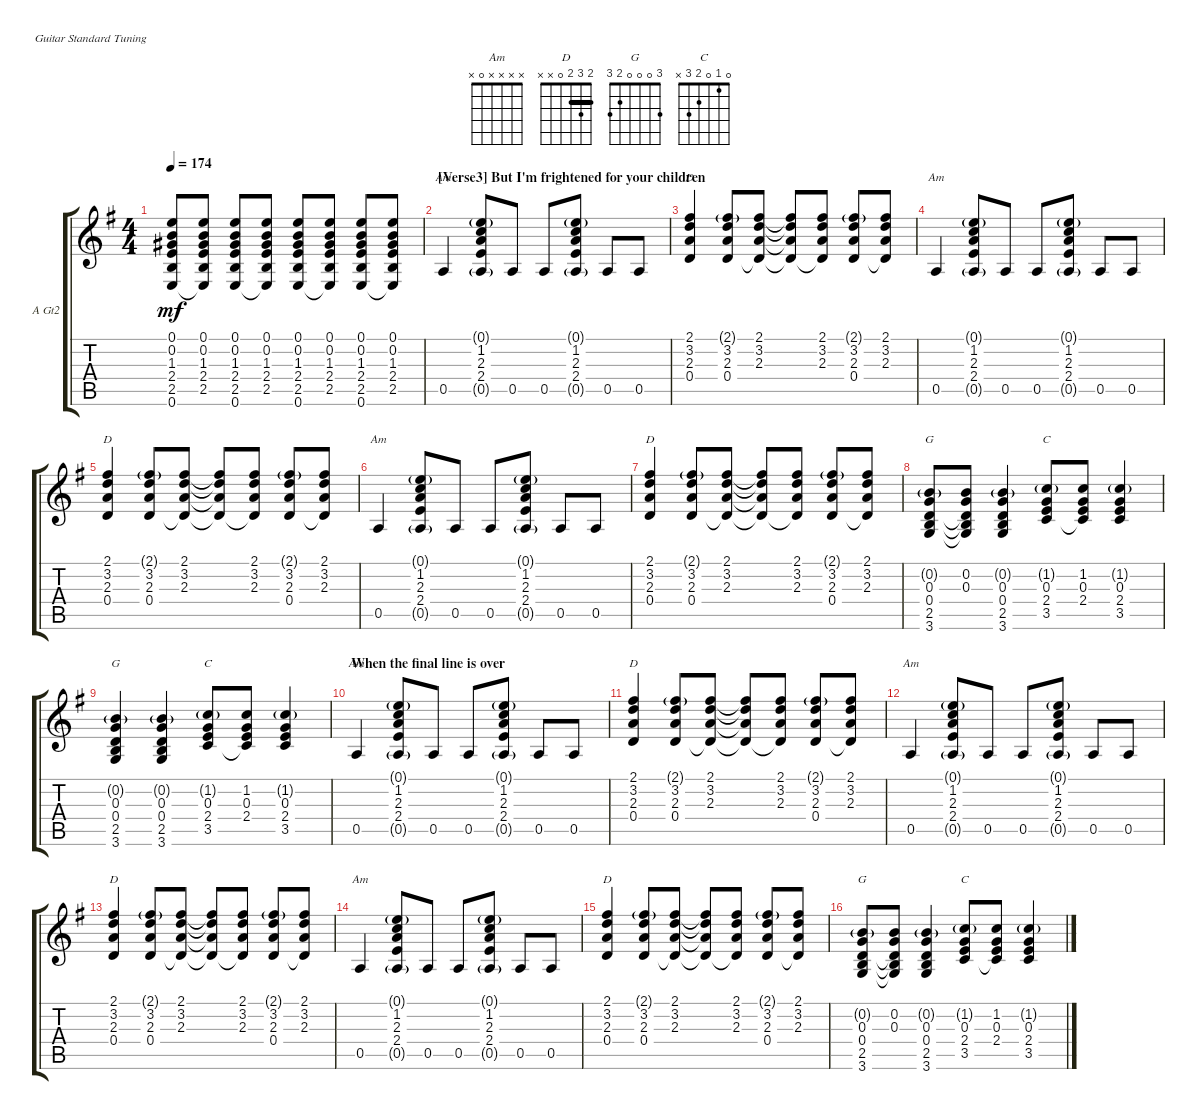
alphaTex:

\bracketExtendMode groupsimilarinstruments
\firstSystemTrackNameOrientation horizontal
\otherSystemsTrackNameOrientation horizontal
\track ("Acoustic Guitar 2" "A Gt2") {instrument electricguitarclean}
\staff {score tabs}
\tuning (E4 B3 G3 D3 A2 E2)
\chord ("Am" x x x x 0 x)
\chord ("D" 2 3 2 0 x x) {barre 2}
\chord ("G" 3 0 0 0 2 3)
\chord ("C" 0 1 0 2 3 x)
\ts (4 4)
\tempo 174
\clef g2
\ks eminor
(0.6 2.5 2.4 1.3 0.2 0.1).8{dy mf} (0.6{t} 2.5 2.4 1.3 0.2 0.1).8 (0.6 2.5 2.4 1.3 0.2 0.1).8 (0.6{t} 2.5 2.4 1.3 0.2 0.1).8 (0.6 2.5 2.4 1.3 0.2 0.1).8 (0.6{t} 2.5 2.4 1.3 0.2 0.1).8 (0.6 2.5 2.4 1.3 0.2 0.1).8 (0.6{t} 2.5 2.4 1.3 0.2 0.1).8 |
\section ("" "[Verse3] But I'm frightened for your children")
0.5.4{ch "Am"} (2.4 2.3 1.2 0.5{g} 0.1{g}).8 0.5.8 0.5.8 (2.4 2.3 1.2 0.5{g} 0.1{g}).8 0.5.8 0.5.8 |
(2.3 3.2 2.1 0.4).4{ch "D"} (2.3 3.2 2.1{g} 0.4).8 (2.3 3.2 2.1 0.4{t}).8 (2.3{t} 3.2{t} 2.1{t} 0.4{t}).8 (2.3 3.2 2.1 0.4{t}).8 (2.3 3.2 2.1{g} 0.4).8 (2.3 3.2 2.1 0.4{t}).8 |
0.5.4{ch "Am"} (2.4 2.3 1.2 0.5{g} 0.1{g}).8 0.5.8 0.5.8 (2.4 2.3 1.2 0.5{g} 0.1{g}).8 0.5.8 0.5.8 |
(2.3 3.2 2.1 0.4).4{ch "D"} (2.3 3.2 2.1{g} 0.4).8 (2.3 3.2 2.1 0.4{t}).8 (2.3{t} 3.2{t} 2.1{t} 0.4{t}).8 (2.3 3.2 2.1 0.4{t}).8 (2.3 3.2 2.1{g} 0.4).8 (2.3 3.2 2.1 0.4{t}).8 |
0.5.4{ch "Am"} (2.4 2.3 1.2 0.5{g} 0.1{g}).8 0.5.8 0.5.8 (2.4 2.3 1.2 0.5{g} 0.1{g}).8 0.5.8 0.5.8 |
(2.3 3.2 2.1 0.4).4{ch "D"} (2.3 3.2 2.1{g} 0.4).8 (2.3 3.2 2.1 0.4{t}).8 (2.3{t} 3.2{t} 2.1{t} 0.4{t}).8 (2.3 3.2 2.1 0.4{t}).8 (2.3 3.2 2.1{g} 0.4).8 (2.3 3.2 2.1 0.4{t}).8 |
(3.6 2.5 0.4 0.3 0.2{g}).8{ch "G"} (3.6{t} 2.5{t} 0.3 0.2 0.4{t}).8 (3.6 2.5 0.4 0.3 0.2{g}).4 (3.5 2.4 0.3 1.2{g}).8{ch "C"} (3.5{t} 2.4 0.3 1.2).8 (3.5 2.4 0.3 1.2{g}).4 |
(3.6 2.5 0.4 0.3 0.2{g}).4{ch "G"} (3.6 2.5 0.4 0.3 0.2{g}).4 (3.5 2.4 0.3 1.2{g}).8{ch "C"} (3.5{t} 2.4 0.3 1.2).8 (3.5 2.4 0.3 1.2{g}).4 |
\section ("" "When the final line is over")
0.5.4{ch "Am"} (2.4 2.3 1.2 0.5{g} 0.1{g}).8 0.5.8 0.5.8 (2.4 2.3 1.2 0.5{g} 0.1{g}).8 0.5.8 0.5.8 |
(2.3 3.2 2.1 0.4).4{ch "D"} (2.3 3.2 2.1{g} 0.4).8 (2.3 3.2 2.1 0.4{t}).8 (2.3{t} 3.2{t} 2.1{t} 0.4{t}).8 (2.3 3.2 2.1 0.4{t}).8 (2.3 3.2 2.1{g} 0.4).8 (2.3 3.2 2.1 0.4{t}).8 |
0.5.4{ch "Am"} (2.4 2.3 1.2 0.5{g} 0.1{g}).8 0.5.8 0.5.8 (2.4 2.3 1.2 0.5{g} 0.1{g}).8 0.5.8 0.5.8 |
(2.3 3.2 2.1 0.4).4{ch "D"} (2.3 3.2 2.1{g} 0.4).8 (2.3 3.2 2.1 0.4{t}).8 (2.3{t} 3.2{t} 2.1{t} 0.4{t}).8 (2.3 3.2 2.1 0.4{t}).8 (2.3 3.2 2.1{g} 0.4).8 (2.3 3.2 2.1 0.4{t}).8 |
0.5.4{ch "Am"} (2.4 2.3 1.2 0.5{g} 0.1{g}).8 0.5.8 0.5.8 (2.4 2.3 1.2 0.5{g} 0.1{g}).8 0.5.8 0.5.8 |
(2.3 3.2 2.1 0.4).4{ch "D"} (2.3 3.2 2.1{g} 0.4).8 (2.3 3.2 2.1 0.4{t}).8 (2.3{t} 3.2{t} 2.1{t} 0.4{t}).8 (2.3 3.2 2.1 0.4{t}).8 (2.3 3.2 2.1{g} 0.4).8 (2.3 3.2 2.1 0.4{t}).8 |
(3.6 2.5 0.4 0.3 0.2{g}).8{ch "G"} (3.6{t} 2.5{t} 0.3 0.2 0.4{t}).8 (3.6 2.5 0.4 0.3 0.2{g}).4 (3.5 2.4 0.3 1.2{g}).8{ch "C"} (3.5{t} 2.4 0.3 1.2).8 (3.5 2.4 0.3 1.2{g}).4
